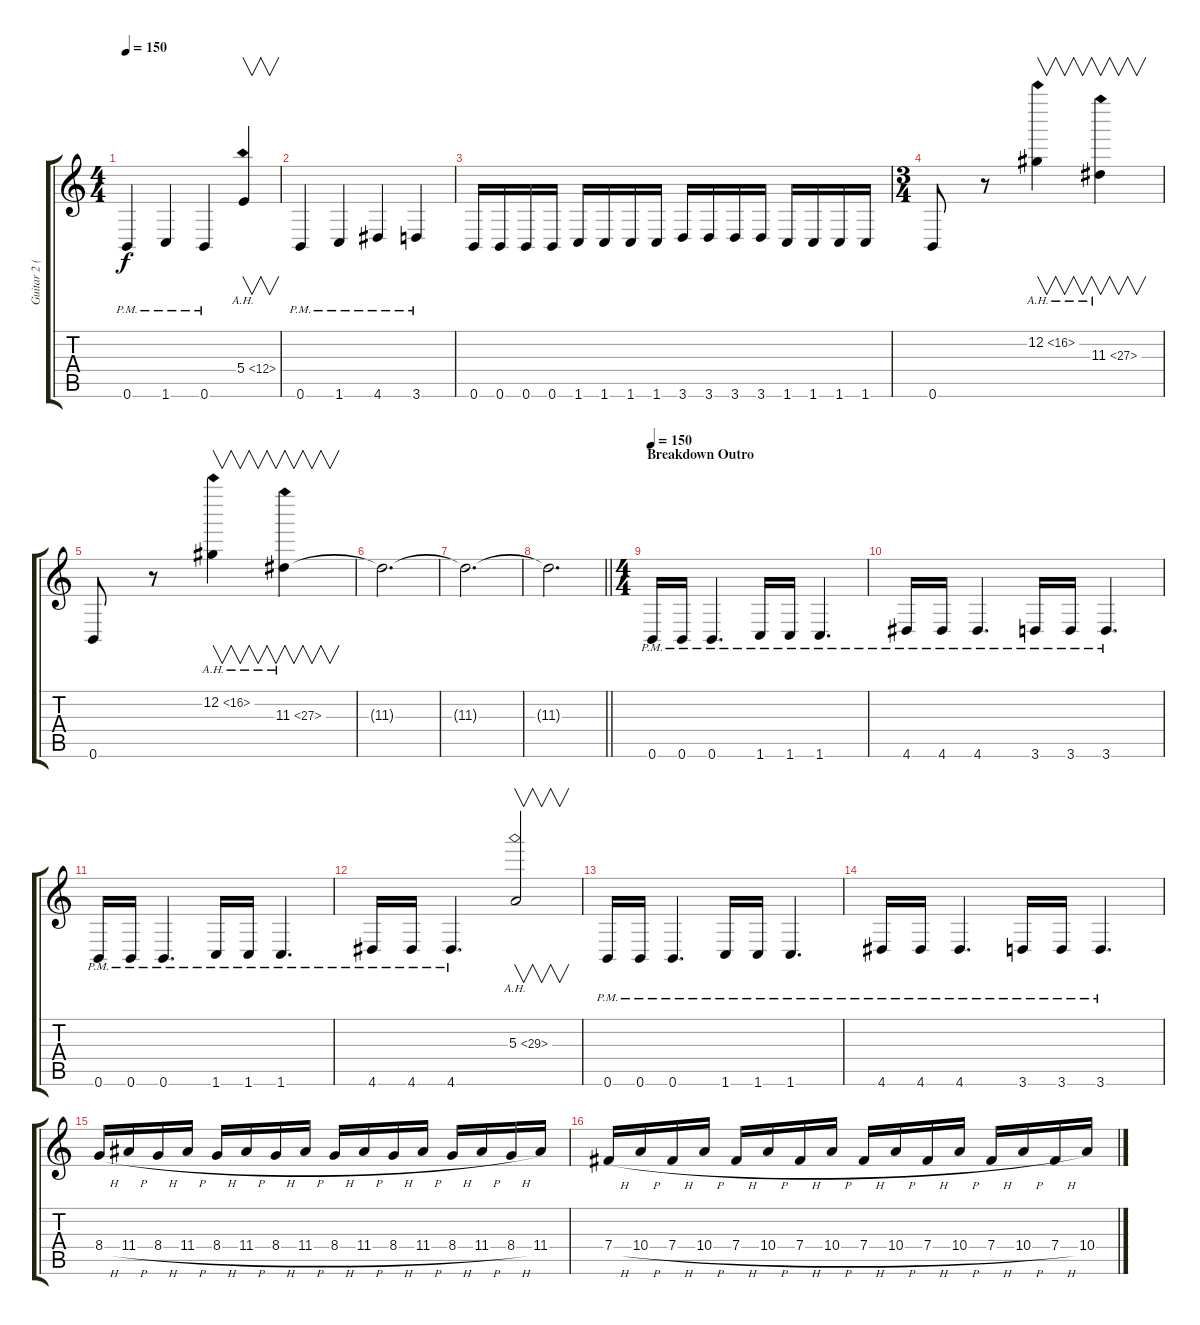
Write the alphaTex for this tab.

\track ("Guitar 2 (Left)" "Guitar 2 (") {instrument overdrivenguitar}
\staff {score tabs}
\tuning (Db4 Ab3 E3 B2 Gb2 B1) {hide}
\ts (4 4)
\tempo 150
\clef g2
\ks c
0.6{pm}.4{dy f} 1.6{pm}.4 0.6{pm}.4 5.4{ah 7}.4{v} |
0.6{pm}.4 1.6{pm}.4 4.6{pm}.4 3.6{pm}.4 |
0.6.16 0.6.16 0.6.16 0.6.16 1.6.16 1.6.16 1.6.16 1.6.16 3.6.16 3.6.16 3.6.16 3.6.16 1.6.16 1.6.16 1.6.16 1.6.16 |
\ts (3 4)
0.6.8 r.8 12.2{ah 4}.4{v} 11.3{ah 16}.4{v} |
0.6.8 r.8 12.2{ah 4}.4{v} 11.3{ah 16}.4{v volume 4} |
11.3{t}.2{d} |
11.3{t}.2{d} |
\barLineRight lightlight
11.3{t}.2{d} |
\ts (4 4)
\section ("" "Breakdown Outro")
\tempo 150
0.6{pm}.16{volume 16} 0.6{pm}.16 0.6{pm}.4{d} 1.6{pm}.16 1.6{pm}.16 1.6{pm}.4{d} |
4.6{pm}.16 4.6{pm}.16 4.6{pm}.4{d} 3.6{pm}.16 3.6{pm}.16 3.6{pm}.4{d} |
0.6{pm}.16 0.6{pm}.16 0.6{pm}.4{d} 1.6{pm}.16 1.6{pm}.16 1.6{pm}.4{d} |
4.6{pm}.16 4.6{pm}.16 4.6{pm}.4{d} 5.3{ah 24}.2{v} |
0.6{pm}.16 0.6{pm}.16 0.6{pm}.4{d} 1.6{pm}.16 1.6{pm}.16 1.6{pm}.4{d} |
4.6{pm}.16 4.6{pm}.16 4.6{pm}.4{d} 3.6{pm}.16 3.6{pm}.16 3.6{pm}.4{d} |
8.4{h}.16 11.4{h}.16 8.4{h}.16 11.4{h}.16 8.4{h}.16 11.4{h}.16 8.4{h}.16 11.4{h}.16 8.4{h}.16 11.4{h}.16 8.4{h}.16 11.4{h}.16 8.4{h}.16 11.4{h}.16 8.4{h}.16 11.4.16 |
7.4{h}.16 10.4{h}.16 7.4{h}.16 10.4{h}.16 7.4{h}.16 10.4{h}.16 7.4{h}.16 10.4{h}.16 7.4{h}.16 10.4{h}.16 7.4{h}.16 10.4{h}.16 7.4{h}.16 10.4{h}.16 7.4{h}.16 10.4.16
